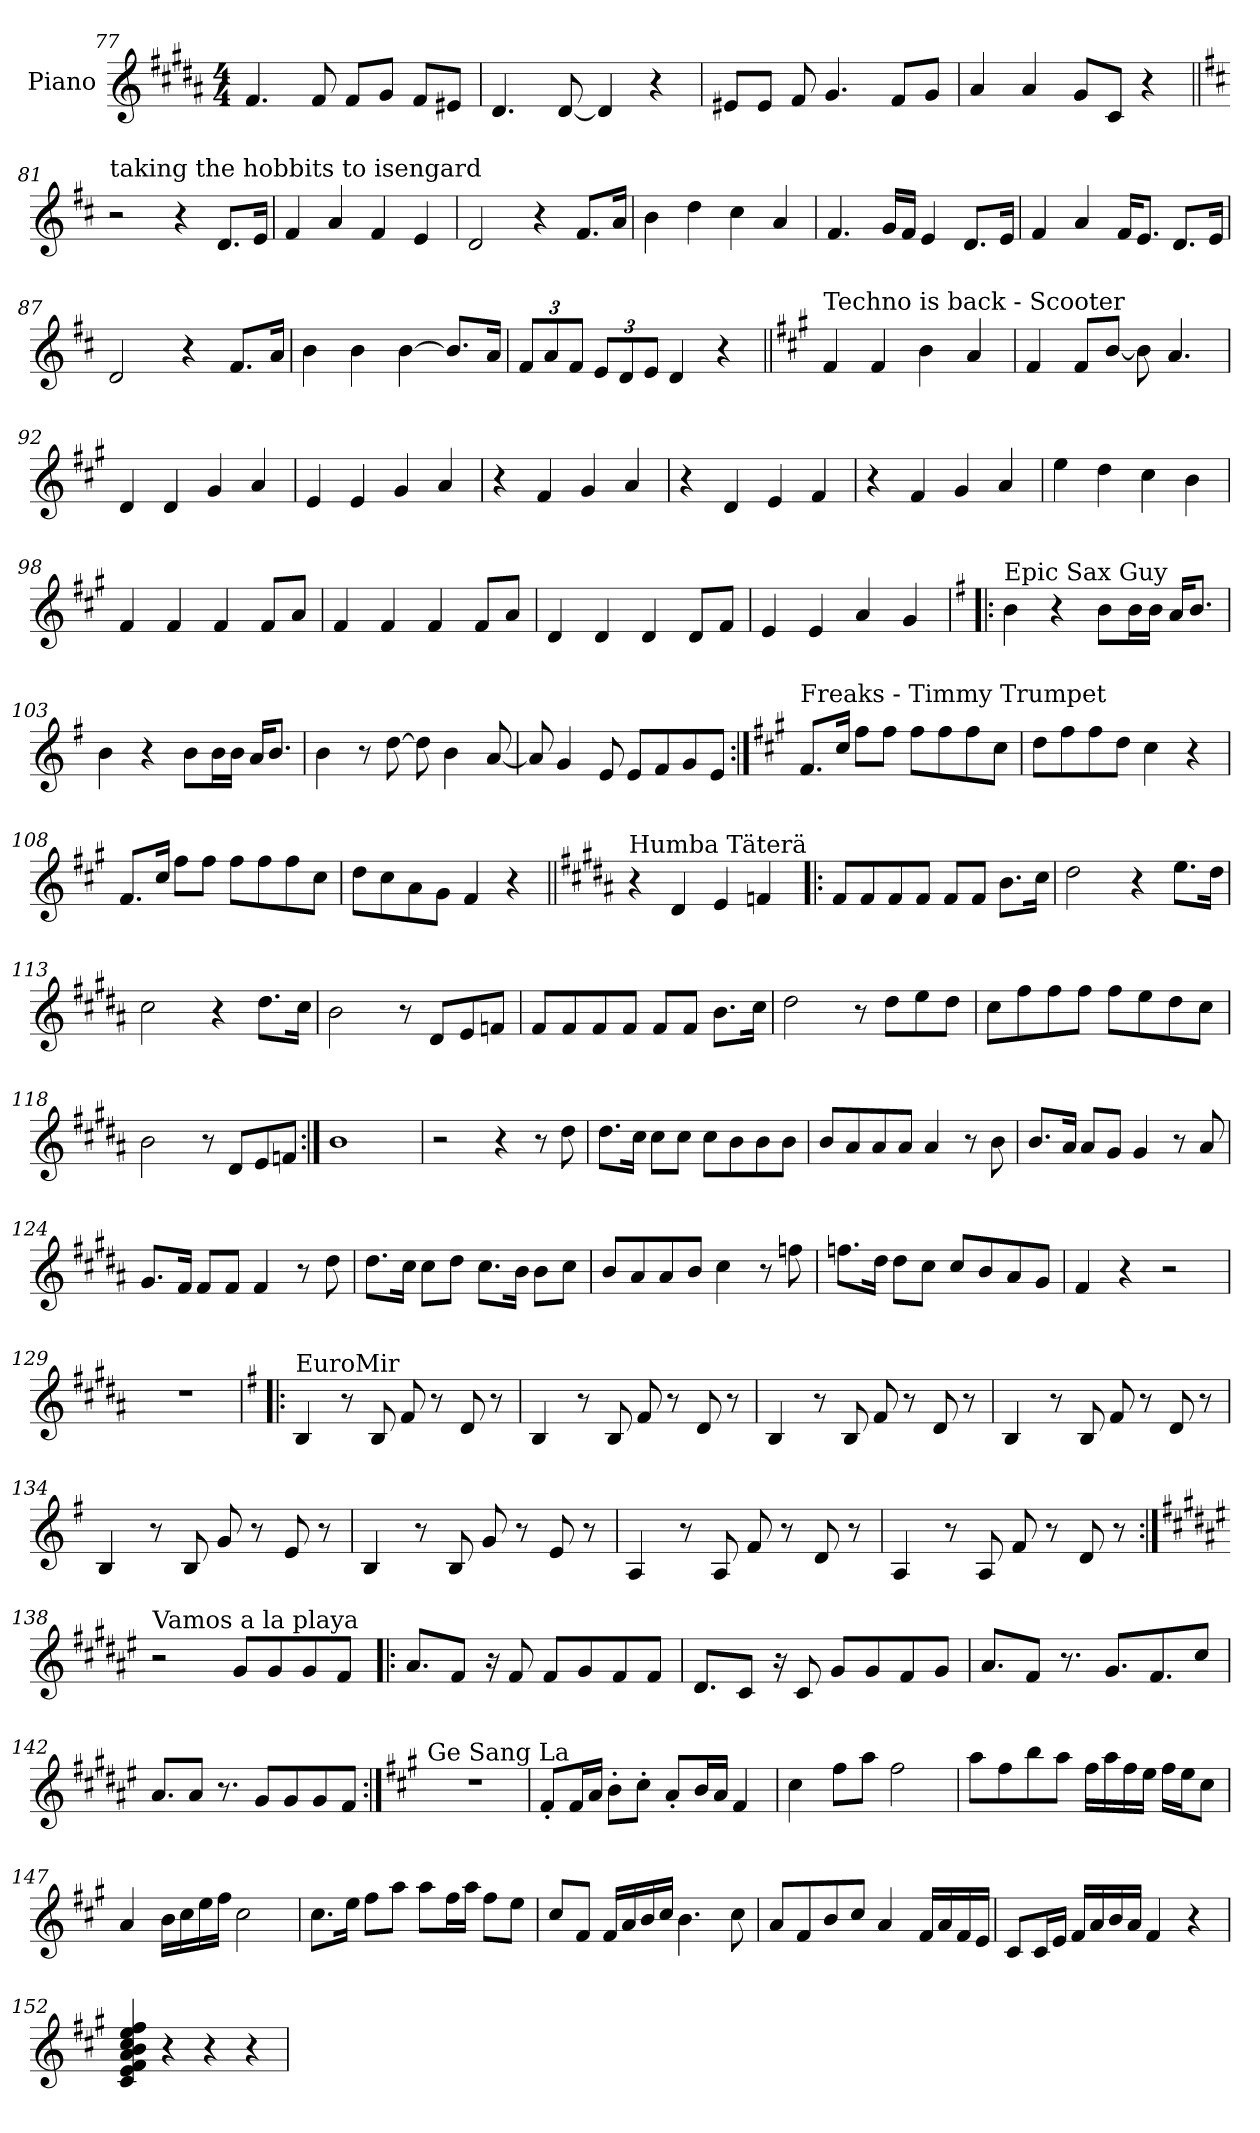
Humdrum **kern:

**kern
*part1
*staff1
*I"Piano
*I'Pno.
*clefG2
*ITrd1c2
*k[f#c#g#]
*M4/4
=77
4.e
8e
8eL
8f#J
8eL
8d#XJ
=78
4.c#
[8c#
4c#]
4r
=79
8d#XL
8d#J
8e
4.f#
8eL
8f#J
=80
4g#
4g#
8f#L
8BJ
4r
=81||
*k[]
!LO:TX:t=taking the hobbits to isengard
2r
4r
8.cL
16dJk
=82
4e
4g
4e
4d
=83
2c
4r
8.eL
16gJk
=84
4a
4cc
4b
4g
=85
4.e
16fLL
16eJJ
4d
8.cL
16dJk
=86
4e
4g
16eKL
8.dJ
8.cL
16dJk
=87
2c
4r
8.eL
16gJk
=88
4a
4a
[4a
8.aL]
16gJk
=89
*Xbrackettup
12eL
12g
12eJ
12dL
12c
12dJ
4c
4r
=90||
*k[f#]
!LO:TX:t=Techno is back - Scooter
4e
4e
4a
4g
=91
4e
8eL
[8aJ
8a]
4.g
=92
4c
4c
4f#
4g
=93
4d
4d
4f#
4g
=94
4r
4e
4f#
4g
=95
4r
4c
4d
4e
=96
4r
4e
4f#
4g
=97
4dd
4cc
4b
4a
=98
4e
4e
4e
8eL
8gJ
=99
4e
4e
4e
8eL
8gJ
=100
4c
4c
4c
8cL
8eJ
=101
4d
4d
4g
4f#
=102!|:
*k[b-]
!LO:TX:t=Epic Sax Guy
4a
4r
8aL
16aL
16aJJ
16gKL
8.aJ
=103
4a
4r
8aL
16aL
16aJJ
16gKL
8.aJ
=104
4a
8r
[8cc
8cc]
4a
[8g
=105
8g]
4f
8d
8dL
8e
8f
8dJ
=106:|!
*k[f#]
!LO:TX:t=Freaks - Timmy Trumpet
8.eL
16bJk
8eeL
8eeJ
8eeL
8ee
8ee
8bJ
=107
8ccL
8ee
8ee
8ccJ
4b
4r
=108
8.eL
16bJk
8eeL
8eeJ
8eeL
8ee
8ee
8bJ
=109
8ccL
8b
8g
8f#J
4e
4r
=110||
*k[f#c#g#]
!LO:TX:t=Humba Täterä
4r
4c#
4d
4e-X
=111!|:
8eL
8e
8e
8eJ
8eL
8eJ
8.aL
16bJk
=112
2cc#
4r
8.ddL
16cc#Jk
=113
2b
4r
8.cc#L
16bJk
=114
2a
8r
8c#L
8d
8e-XJ
=115
8eL
8e
8e
8eJ
8eL
8eJ
8.aL
16bJk
=116
2cc#
8r
8cc#L
8dd
8cc#J
=117
8bL
8ee
8ee
8eeJ
8eeL
8dd
8cc#
8bJ
=118
2a
8r
8c#L
8d
8e-XJ
=119:|!
1a
=120
2r
4r
8r
8cc#
=121
8.cc#L
16bJk
8bL
8bJ
8bL
8a
8a
8aJ
=122
8aL
8g#
8g#
8g#J
4g#
8r
8a
=123
8.aL
16g#Jk
8g#L
8f#J
4f#
8r
8g#
=124
8.f#L
16eJk
8eL
8eJ
4e
8r
8cc#
=125
8.cc#L
16bJk
8bL
8cc#J
8.bL
16aJk
8aL
8bJ
=126
8aL
8g#
8g#
8aJ
4b
8r
8ee-X
=127
8.ee-XL
16cc#Jk
8cc#L
8bJ
8bL
8a
8g#
8f#J
=128
4e
4r
2r
=129
1r
=130!|:
*k[b-]
!LO:TX:t=EuroMir
4A
8r
8A
8e
8r
8c
8r
=131
4A
8r
8A
8e
8r
8c
8r
=132
4A
8r
8A
8e
8r
8c
8r
=133
4A
8r
8A
8e
8r
8c
8r
=134
4A
8r
8A
8f
8r
8d
8r
=135
4A
8r
8A
8f
8r
8d
8r
=136
4G
8r
8G
8e
8r
8c
8r
=137
4G
8r
8G
8e
8r
8c
8r
=138:|!
*k[f#c#g#d#]
!LO:TX:t=Vamos a la playa
2r
8f#L
8f#
8f#
8eJ
=139!|:
8.g#L
8eJ
16r
8e
8eL
8f#
8e
8eJ
=140
8.c#L
8BJ
16r
8B
8f#L
8f#
8e
8f#J
=141
8.g#L
8eJ
8.r
8.f#L
8.e
8bJ
=142
8.g#L
8g#J
8.r
8f#L
8f#
8f#
8eJ
=143:|!
*k[f#]
!LO:TX:t=Ge Sang La
1r
=144
*MM86
8e'L
16eL
16gJJ
8a'L
8b'J
8g'L
16aL
16gJJ
4e
=145
4b
8eeL
8ggJ
2ee
=146
8ggL
8ee
8aa
8ggJ
16eeLL
16gg
16ee
16ddJJ
16eeLL
16ddJ
8bJ
=147
4g
16aLL
16b
16dd
16eeJJ
2b
=148
8.bL
16ddJk
8eeL
8ggJ
8ggL
16eeL
16ggJJ
8eeL
8ddJ
=149
8bL
8eJ
16eLL
16g
16a
16bJJ
4.a
8b
=150
8gL
8e
8a
8bJ
4g
16eLL
16g
16e
16dJJ
=151
8BL
16BL
16dJJ
16eLL
16g
16a
16gJJ
4e
4r
=152
4B 4d 4e 4g 4a 4b 4dd 4ee
4r
4r
4r
=
*-
